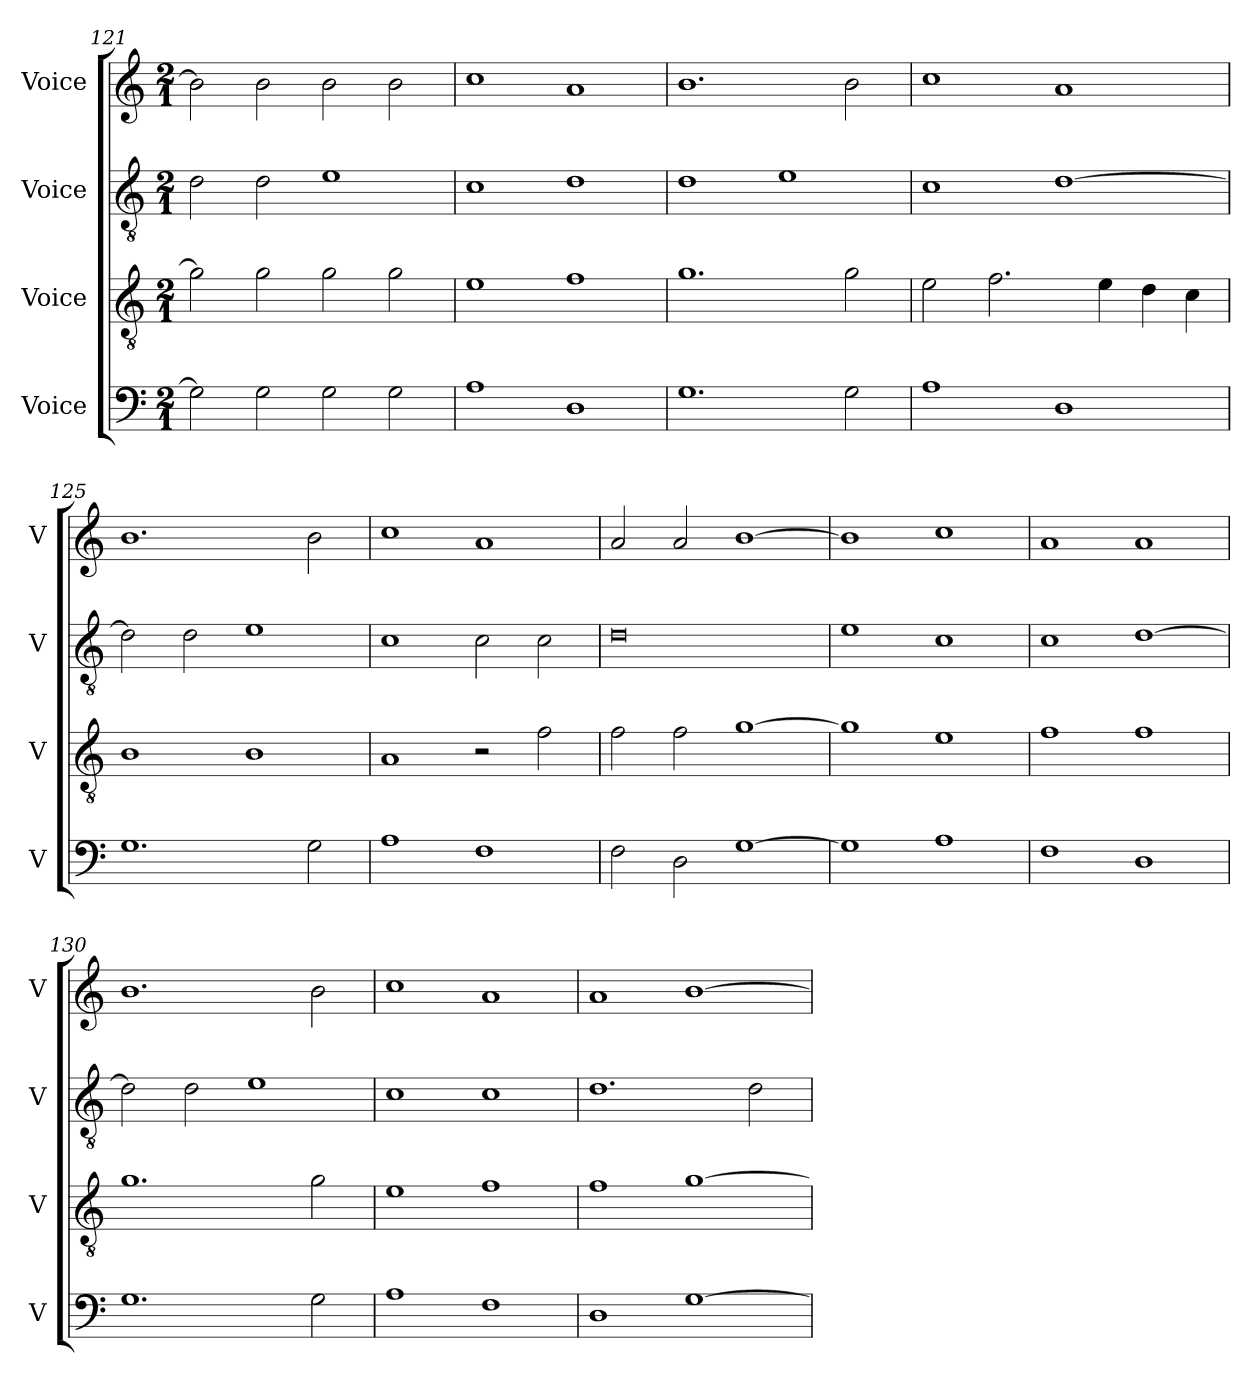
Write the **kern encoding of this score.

**kern	**kern	**kern	**kern
*part4	*part3	*part2	*part1
*staff4	*staff3	*staff2	*staff1
*I"Voice	*I"Voice	*I"Voice	*I"Voice
*I'V	*I'V	*I'V	*I'V
*clefF4	*clefGv2	*clefGv2	*clefG2
*k[]	*k[]	*k[]	*k[]
*M2/1	*M2/1	*M2/1	*M2/1
=121	=121	=121	=121
2G\]	2g\]	2d\	2b\]
2G\	2g\	2d\	2b\
2G\	2g\	1e	2b\
2G\	2g\	.	2b\
=122	=122	=122	=122
1A	1e	1c	1cc
1D	1f	1d	1a
=123	=123	=123	=123
1.G	1.g	1d	1.b
.	.	1e	.
2G\	2g\	.	2b\
!!LO:PB:g=z
=124	=124	=124	=124
1A	2e\	1c	1cc
.	2.f\	.	.
1D	.	[1d	1a
.	4e\	.	.
.	4d\	.	.
.	4c\	.	.
=125	=125	=125	=125
1.G	1B	2d\]	1.b
.	.	2d\	.
.	1B	1e	.
2G\	.	.	2b\
=126	=126	=126	=126
1A	1A	1c	1cc
1F	2r	2c\	1a
.	2f\	2c\	.
=127	=127	=127	=127
2F\	2f\	0d	2a/
2D\	2f\	.	2a/
[1G	[1g	.	[1b
!!LO:LB:g=z
=128	=128	=128	=128
1G]	1g]	1e	1b]
1A	1e	1c	1cc
=129	=129	=129	=129
1F	1f	1c	1a
1D	1f	[1d	1a
=130	=130	=130	=130
1.G	1.g	2d\]	1.b
.	.	2d\	.
.	.	1e	.
2G\	2g\	.	2b\
=131	=131	=131	=131
1A	1e	1c	1cc
1F	1f	1c	1a
=132	=132	=132	=132
1D	1f	1.d	1a
[1G	[1g	.	[1b
.	.	2d\	.
=	=	=	=
*-	*-	*-	*-
